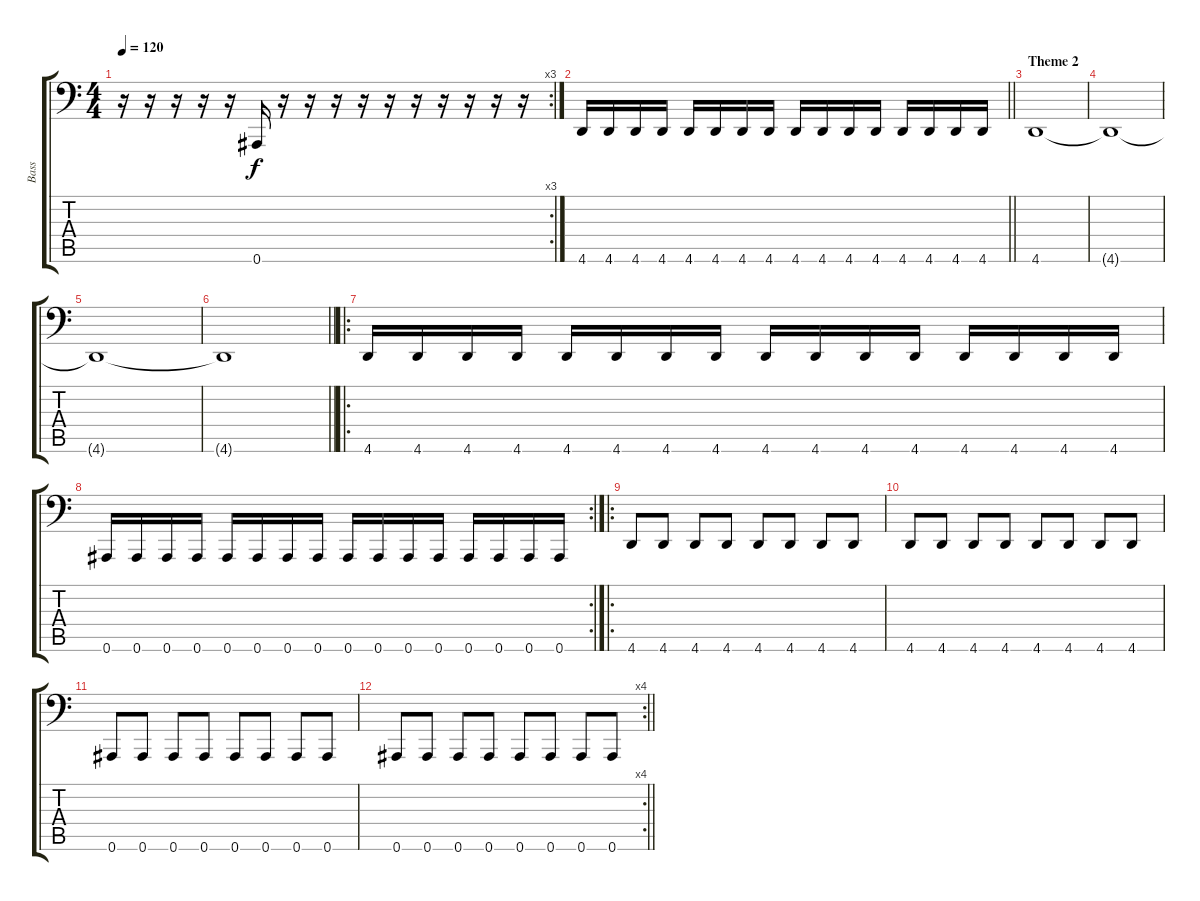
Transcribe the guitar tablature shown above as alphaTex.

\track ("Bass" "Bass") {instrument electricbasspick}
\staff {score tabs}
\tuning (C3 G2 Eb2 Bb1 F1 Bb0) {hide}
\rc 3
\ts (4 4)
\tempo 120
\clef f4
\ks c
r.16{dy f} r.16 r.16 r.16 r.16 0.6.16 r.16 r.16 r.16 r.16 r.16 r.16 r.16 r.16 r.16 r.16 |
\barLineRight lightlight
4.6.16 4.6.16 4.6.16 4.6.16 4.6.16 4.6.16 4.6.16 4.6.16 4.6.16 4.6.16 4.6.16 4.6.16 4.6.16 4.6.16 4.6.16 4.6.16 |
\section ("" "Theme 2")
4.6.1 |
4.6{t}.1 |
4.6{t}.1 |
\barLineRight lightlight
4.6{t}.1 |
\ro
\section ("" "")
4.6.16 4.6.16 4.6.16 4.6.16 4.6.16 4.6.16 4.6.16 4.6.16 4.6.16 4.6.16 4.6.16 4.6.16 4.6.16 4.6.16 4.6.16 4.6.16 |
\rc 2
0.6.16 0.6.16 0.6.16 0.6.16 0.6.16 0.6.16 0.6.16 0.6.16 0.6.16 0.6.16 0.6.16 0.6.16 0.6.16 0.6.16 0.6.16 0.6.16 |
\ro
4.6.8 4.6.8 4.6.8 4.6.8 4.6.8 4.6.8 4.6.8 4.6.8 |
4.6.8 4.6.8 4.6.8 4.6.8 4.6.8 4.6.8 4.6.8 4.6.8 |
0.6.8 0.6.8 0.6.8 0.6.8 0.6.8 0.6.8 0.6.8 0.6.8 |
\rc 4
\barLineRight lightlight
0.6.8 0.6.8 0.6.8 0.6.8 0.6.8 0.6.8 0.6.8 0.6.8
